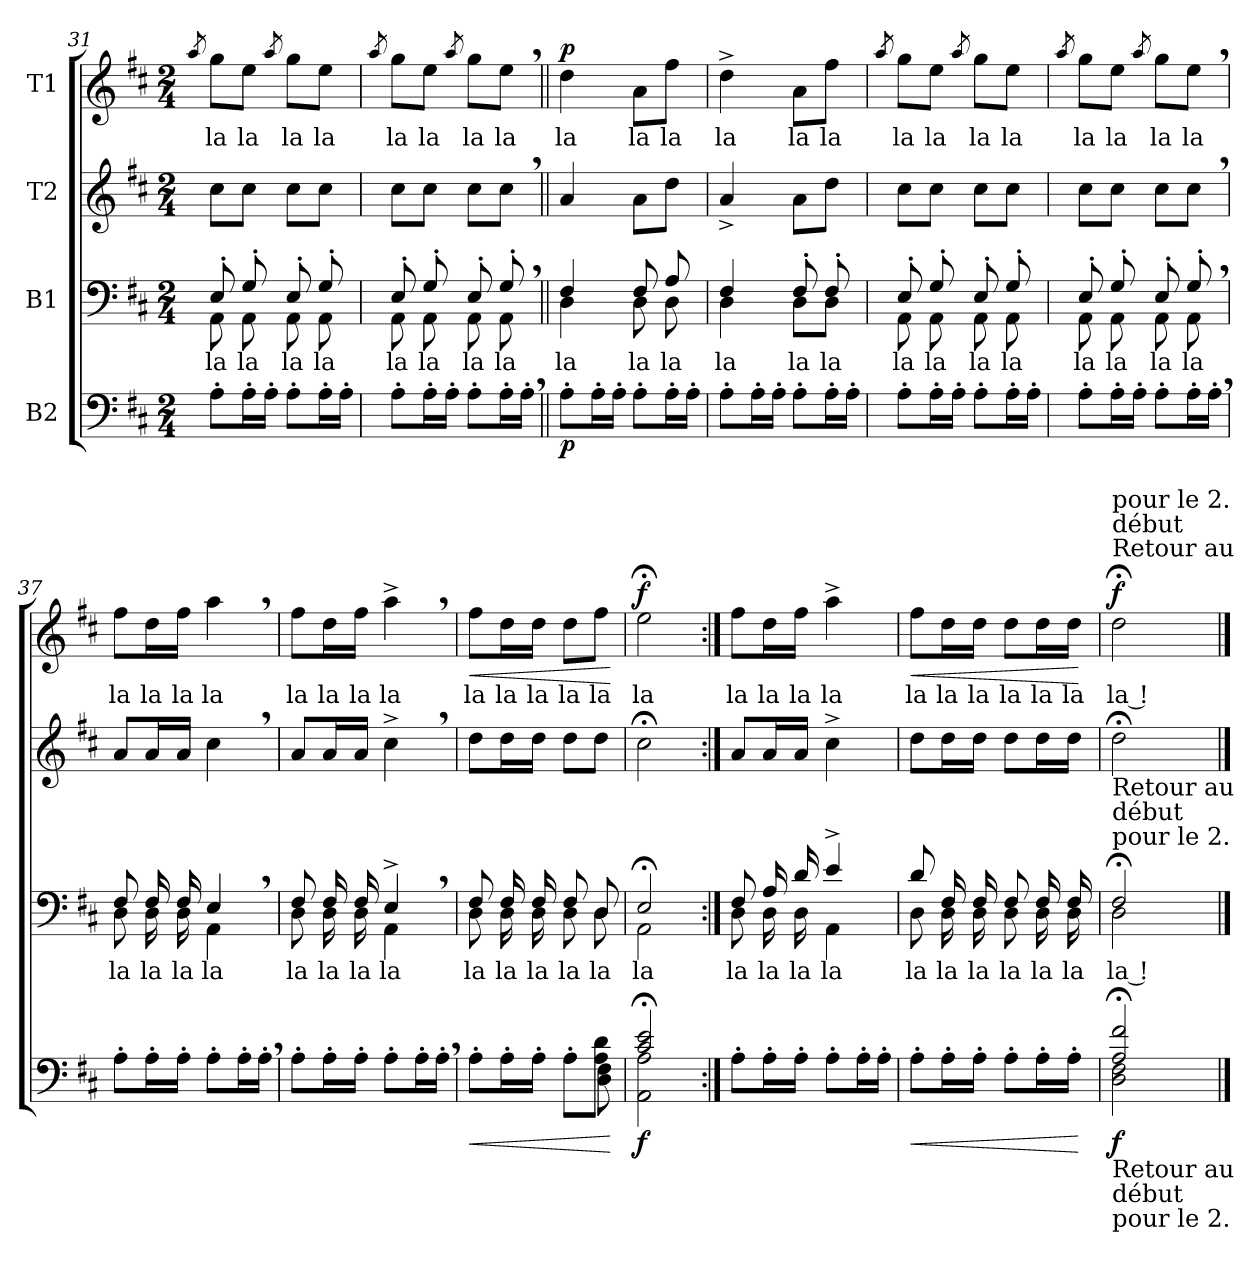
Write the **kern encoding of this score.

**kern	**dynam	**kern	**text	**kern	**kern	**text	**dynam
*part4	*part4	*part3	*part3	*part2	*part1	*part1	*part1
*staff4	*staff4	*staff3	*staff3	*staff2	*staff1	*staff1	*staff1
*I"B2	*	*I"B1	*	*I"T2	*I"T1	*	*
*clefF4	*	*clefF4	*	*clefG2	*clefG2	*	*
*k[f#c#]	*	*k[f#c#]	*	*k[f#c#]	*k[f#c#]	*	*
*M2/4	*	*M2/4	*	*M2/4	*M2/4	*	*
=31	=31	=31	=31	=31	=31	=31	=31
.	.	.	.	.	8qaa/	.	.
!	!	!	!LO:LY:b	!	!	!LO:LY:b	!
*	*	*^	*	*	*	*	*
8A'\L	.	8E'/	8AA\	la	8cc#\L	8gg\L	la	.
!	!	!	!	!LO:LY:b	!	!	!LO:LY:b	!
16A'\L	.	8G'/	8AA\	la	8cc#\J	8ee\J	la	.
16A'\JJ	.	.	.	.	.	.	.	.
.	.	.	.	.	.	8qaa/	.	.
!	!	!	!	!LO:LY:b	!	!	!LO:LY:b	!
8A'\L	.	8E'/	8AA\	la	8cc#\L	8gg\L	la	.
!	!	!	!	!LO:LY:b	!	!	!LO:LY:b	!
16A'\L	.	8G'/	8AA\	la	8cc#\J	8ee\J	la	.
16A'\JJ	.	.	.	.	.	.	.	.
!!LO:PB:g=z
=32	=32	=32	=32	=32	=32	=32	=32	=32
.	.	.	.	.	.	8qaa/	.	.
!	!	!	!	!LO:LY:b	!	!	!LO:LY:b	!
8A'\L	.	8E'/	8AA\	la	8cc#\L	8gg\L	la	.
!	!	!	!	!LO:LY:b	!	!	!LO:LY:b	!
16A'\L	.	8G'/	8AA\	la	8cc#\J	8ee\J	la	.
16A'\JJ	.	.	.	.	.	.	.	.
.	.	.	.	.	.	8qaa/	.	.
!	!	!	!	!LO:LY:b	!	!	!LO:LY:b	!
8A'\L	.	8E'/	8AA\	la	8cc#\L	8gg\L	la	.
!	!	!	!	!LO:LY:b	!	!	!LO:LY:b	!
16A'\L	.	8G',/	8AA\	la	8cc#,\J	8ee,\J	la	.
16A',\JJ	.	.	.	.	.	.	.	.
!!LO:LB:g=z
=33||	=33||	=33||	=33||	=33||	=33||	=33||	=33||	=33||
!	!LO:DY:b	!	!	!LO:LY:b	!	!	!LO:LY:b	!LO:DY:a
8A'\L	p	4F#/	4D\	la	4a/	4dd\	la	p
16A'\L	.	.	.	.	.	.	.	.
16A'\JJ	.	.	.	.	.	.	.	.
!	!	!	!	!LO:LY:b	!	!	!LO:LY:b	!
8A'\L	.	8F#/	8D\	la	8a\L	8a\L	la	.
!	!	!	!	!LO:LY:b	!	!	!LO:LY:b	!
16A'\L	.	8A/	8D\	la	8dd\J	8ff#\J	la	.
16A'\JJ	.	.	.	.	.	.	.	.
=34	=34	=34	=34	=34	=34	=34	=34	=34
!	!	!	!	!LO:LY:b	!	!	!LO:LY:b	!
8A'\L	.	4F#/	4D\	la	4a^/	4dd^\	la	.
16A'\L	.	.	.	.	.	.	.	.
16A'\JJ	.	.	.	.	.	.	.	.
!	!	!	!	!LO:LY:b	!	!	!LO:LY:b	!
8A'\L	.	8F#'/	8D\L	la	8a\L	8a\L	la	.
!	!	!	!	!LO:LY:b	!	!	!LO:LY:b	!
16A'\L	.	8F#'/	8D\J	la	8dd\J	8ff#\J	la	.
16A'\JJ	.	.	.	.	.	.	.	.
=35	=35	=35	=35	=35	=35	=35	=35	=35
.	.	.	.	.	.	8qaa/	.	.
!	!	!	!	!LO:LY:b	!	!	!LO:LY:b	!
8A'\L	.	8E'/	8AA\	la	8cc#\L	8gg\L	la	.
!	!	!	!	!LO:LY:b	!	!	!LO:LY:b	!
16A'\L	.	8G'/	8AA\	la	8cc#\J	8ee\J	la	.
16A'\JJ	.	.	.	.	.	.	.	.
.	.	.	.	.	.	8qaa/	.	.
!	!	!	!	!LO:LY:b	!	!	!LO:LY:b	!
8A'\L	.	8E'/	8AA\	la	8cc#\L	8gg\L	la	.
!	!	!	!	!LO:LY:b	!	!	!LO:LY:b	!
16A'\L	.	8G'/	8AA\	la	8cc#\J	8ee\J	la	.
16A'\JJ	.	.	.	.	.	.	.	.
=36	=36	=36	=36	=36	=36	=36	=36	=36
.	.	.	.	.	.	8qaa/	.	.
!	!	!	!	!LO:LY:b	!	!	!LO:LY:b	!
8A'\L	.	8E'/	8AA\	la	8cc#\L	8gg\L	la	.
!	!	!	!	!LO:LY:b	!	!	!LO:LY:b	!
16A'\L	.	8G'/	8AA\	la	8cc#\J	8ee\J	la	.
16A'\JJ	.	.	.	.	.	.	.	.
.	.	.	.	.	.	8qaa/	.	.
!	!	!	!	!LO:LY:b	!	!	!LO:LY:b	!
8A'\L	.	8E'/	8AA\	la	8cc#\L	8gg\L	la	.
!	!	!	!	!LO:LY:b	!	!	!LO:LY:b	!
16A'\L	.	8G',/	8AA\	la	8cc#,\J	8ee,\J	la	.
16A',\JJ	.	.	.	.	.	.	.	.
=37	=37	=37	=37	=37	=37	=37	=37	=37
!	!	!	!	!LO:LY:b	!	!	!LO:LY:b	!
8A'\L	.	8F#/	8D\	la	8a/L	8ff#\L	la	.
!	!	!	!	!LO:LY:b	!	!	!LO:LY:b	!
16A'\L	.	16F#/	16D\	la	16a/L	16dd\L	la	.
!	!	!	!	!LO:LY:b	!	!	!LO:LY:b	!
16A'\JJ	.	16F#/	16D\	la	16a/JJ	16ff#\JJ	la	.
!	!	!	!	!LO:LY:b	!	!	!LO:LY:b	!
8A'\L	.	4E,/	4AA\	la	4cc#,\	4aa,\	la	.
16A'\L	.	.	.	.	.	.	.	.
16A',\JJ	.	.	.	.	.	.	.	.
!!LO:LB:g=z
=38	=38	=38	=38	=38	=38	=38	=38	=38
!	!	!	!	!LO:LY:b	!	!	!LO:LY:b	!
8A'\L	.	8F#/	8D\	la	8a/L	8ff#\L	la	.
!	!	!	!	!LO:LY:b	!	!	!LO:LY:b	!
16A'\L	.	16F#/	16D\	la	16a/L	16dd\L	la	.
!	!	!	!	!LO:LY:b	!	!	!LO:LY:b	!
16A'\JJ	.	16F#/	16D\	la	16a/JJ	16ff#\JJ	la	.
!	!	!	!	!LO:LY:b	!	!	!LO:LY:b	!
8A'\L	.	4E^,/	4AA\	la	4cc#^,\	4aa^,\	la	.
16A'\L	.	.	.	.	.	.	.	.
16A',\JJ	.	.	.	.	.	.	.	.
=39	=39	=39	=39	=39	=39	=39	=39	=39
!	!LO:HP:b	!	!	!LO:LY:b	!	!	!LO:LY:b	!LO:HP:b
*^	*	*	*	*	*	*	*	*
8A'\L	4.ryy	<	8F#/	8D\	la	8dd\L	8ff#\L	la	<
!	!	!	!	!	!LO:LY:b	!	!	!LO:LY:b	!
16A'\L	.	.	16F#/	16D\	la	16dd\L	16dd\L	la	.
!	!	!	!	!	!LO:LY:b	!	!	!LO:LY:b	!
16A'\JJ	.	.	16F#/	16D\	la	16dd\JJ	16dd\JJ	la	.
!	!	!	!	!	!LO:LY:b	!	!	!LO:LY:b	!
8A'\L	.	.	8F#/	8D\	la	8dd\L	8dd\L	la	.
!	!	!	!	!	!LO:LY:b	!	!	!LO:LY:b	!
8A\ 8d\J	8D\ 8F#\	.	8D/	8D\	la	8dd\J	8ff#\J	la	.
*v	*v	*	*	*	*	*	*	*	*
*	*	*v	*v	*	*	*	*	*
.	[	.	.	.	.	.	[
=40	=40	=40	=40	=40	=40	=40	=40
*^	*	*	*	*	*	*	*
!	!	!LO:DY:b	!	!LO:LY:b	!	!	!LO:LY:b	!LO:DY:a
*	*	*	*^	*	*	*	*	*
2c#/; 2e/;	2AA\ 2A\	f	2E;</	2AA\	la	2cc#;\	2ee;<\	la	f
=41:|!	=41:|!	=41:|!	=41:|!	=41:|!	=41:|!	=41:|!	=41:|!	=41:|!	=41:|!
!	!	!	!	!	!LO:LY:b	!	!	!LO:LY:b	!
*v	*v	*	*	*	*	*	*	*	*
8A'\L	.	8F#/	8D\	la	8a/L	8ff#\L	la	.
!	!	!	!	!LO:LY:b	!	!	!LO:LY:b	!
16A'\L	.	16A/	16D\	la	16a/L	16dd\L	la	.
!	!	!	!	!LO:LY:b	!	!	!LO:LY:b	!
16A'\JJ	.	16d/	16D\	la	16a/JJ	16ff#\JJ	la	.
!	!	!	!	!LO:LY:b	!	!	!LO:LY:b	!
8A'\L	.	4e^/	4AA\	la	4cc#^\	4aa^\	la	.
16A'\L	.	.	.	.	.	.	.	.
16A'\JJ	.	.	.	.	.	.	.	.
=42	=42	=42	=42	=42	=42	=42	=42	=42
!	!LO:HP:b	!	!	!LO:LY:b	!	!	!LO:LY:b	!LO:HP:b
8A'\L	<	8d/	8D\	la	8dd\L	8ff#\L	la	<
!	!	!	!	!LO:LY:b	!	!	!LO:LY:b	!
16A'\L	.	16F#/	16D\	la	16dd\L	16dd\L	la	.
!	!	!	!	!LO:LY:b	!	!	!LO:LY:b	!
16A'\JJ	.	16F#/	16D\	la	16dd\JJ	16dd\JJ	la	.
!	!	!	!	!LO:LY:b	!	!	!LO:LY:b	!
8A'\L	.	8F#/	8D\	la	8dd\L	8dd\L	la	.
!	!	!	!	!LO:LY:b	!	!	!LO:LY:b	!
16A'\L	.	16F#/	16D\	la	16dd\L	16dd\L	la	.
!	!	!	!	!LO:LY:b	!	!	!LO:LY:b	!
16A'\JJ	.	16F#/	16D\	la	16dd\JJ	16dd\JJ	la	.
*	*	*v	*v	*	*	*	*	*
.	[	.	.	.	.	.	[
=43	=43	=43	=43	=43	=43	=43	=43
*^	*	*	*	*	*	*	*
!	!	!	!	!	!	!LO:TX:a:t=Retour au	!	!
!	!	!	!	!	!	!LO:TX:a:t=début	!	!
!	!	!	!	!	!	!LO:TX:a:t=pour le 2.	!	!
!	!	!	!	!	!LO:TX:b:t=Retour au	!	!	!
!	!	!	!	!	!LO:TX:b:t=début	!	!	!
!	!	!	!	!	!LO:TX:b:t=pour le 2.	!	!	!
!LO:TX:b:t=Retour au	!	!	!	!	!	!	!	!
!LO:TX:b:t=début	!	!	!	!	!	!	!	!
!LO:TX:b:t=pour le 2.	!	!	!	!	!	!	!	!
!	!	!LO:DY:b	!	!LO:LY:b	!	!	!LO:LY:b	!LO:DY:a
*	*	*	*^	*	*	*	*	*
2A/; 2f#/;	2D\ 2F#\	f	2F#;</	2D\	la !	2dd;\	2dd;<\	la !	f
*v	*v	*	*	*	*	*	*	*	*
*	*	*v	*v	*	*	*	*	*
==	==	==	==	==	==	==	==
*-	*-	*-	*-	*-	*-	*-	*-
